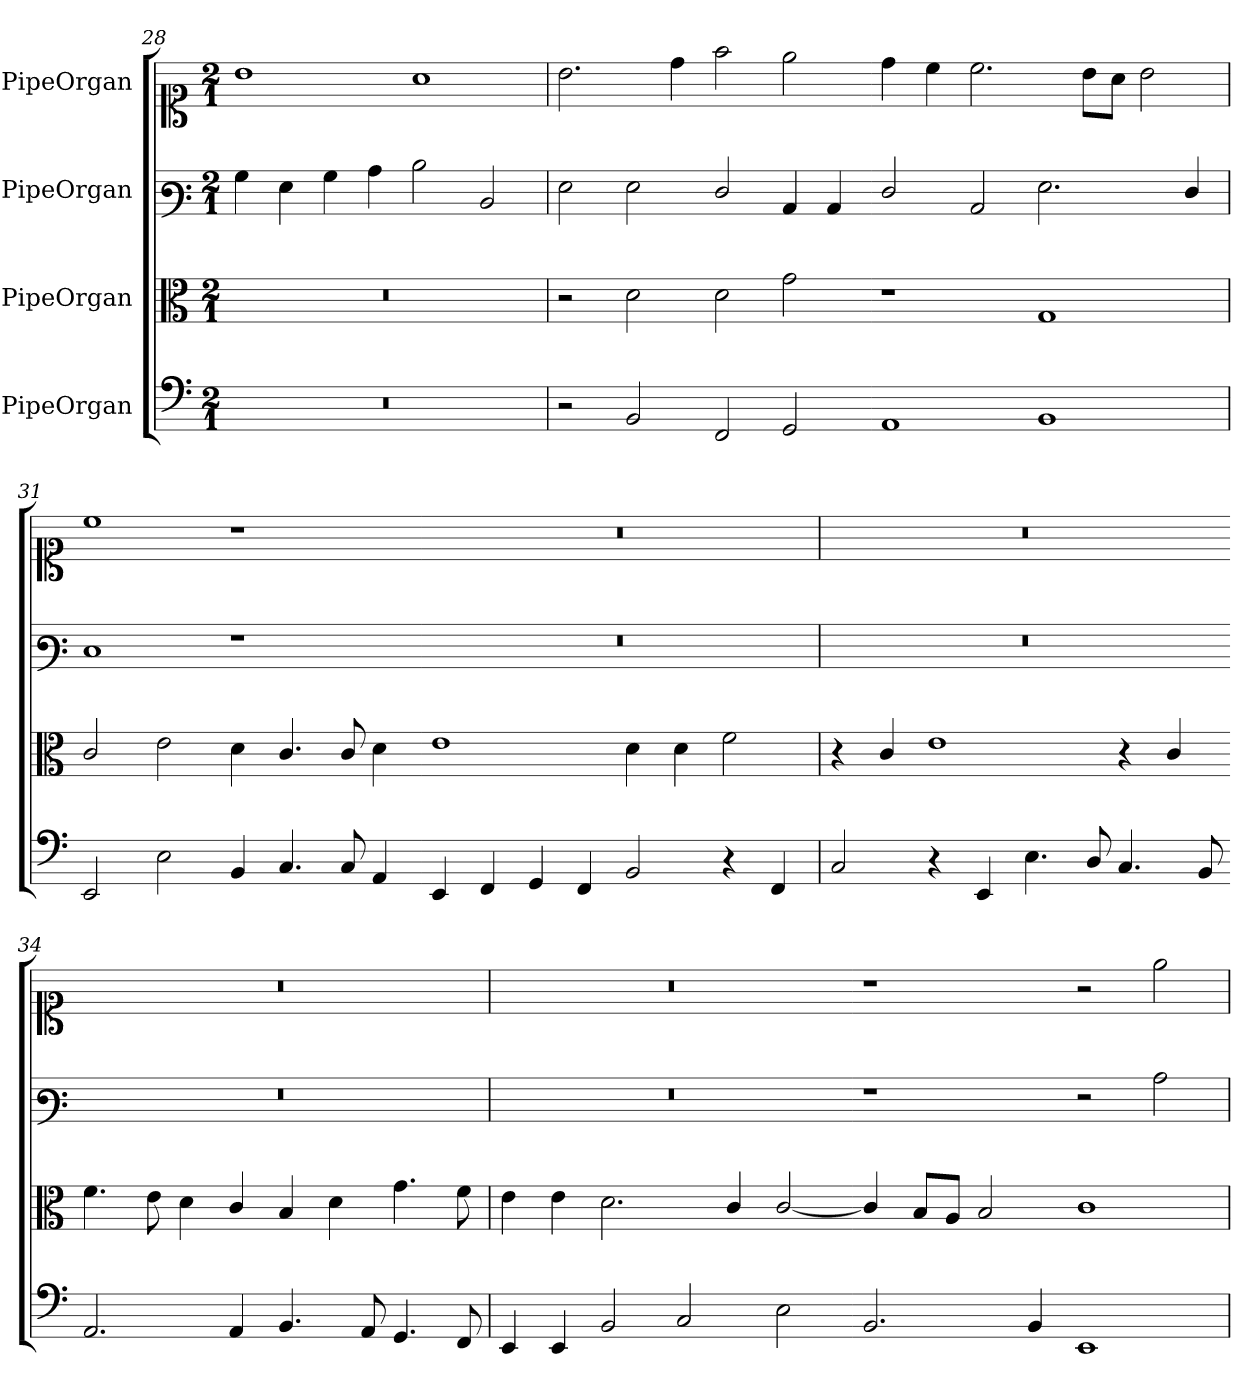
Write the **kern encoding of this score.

**kern	**kern	**kern	**kern
*part4	*part3	*part2	*part1
*staff4	*staff3	*staff2	*staff1
*I"PipeOrgan	*I"PipeOrgan	*I"PipeOrgan	*I"PipeOrgan
*clefF5	*clefC3	*clefF3	*clefC1
*k[]	*k[]	*k[]	*k[]
*E:phr	*E:phr	*E:phr	*E:phr
*M2/1	*M2/1	*M2/1	*M2/1
=28	=28	=28	=28
0r	0r	4B\	1b
.	.	4G\	.
.	.	4B\	.
.	.	4c\	.
.	.	2d\	1a
.	.	2D/	.
=29	=29	=29	=29
2r	2r	2G\	2.b\
2GG/	2d\	2G\	.
.	.	.	4dd\
2DD/	2d\	2F/	2ff\
2EE/	2g\	4C/	2ee\
.	.	4C/	.
=30-	=30-	=30-	=30-
1FF	1r	2F/	4dd\
.	.	.	4cc\
.	.	2C/	2.cc\
1GG	1G	2.G\	.
.	.	.	8b\L
.	.	.	8a\J
.	.	.	2b\
.	.	4F/	.
=31	=31	=31	=31
2CC/	2c/	1E	1cc
2C\	2e\	.	.
4GG/	4d\	1r	1r
4.AA/	4.c/	.	.
8AA/	8c/	.	.
4FF/	4d\	.	.
=32-	=32-	=32-	=32-
4CC/	1e	0r	0r
4DD/	.	.	.
4EE/	.	.	.
4DD/	.	.	.
2GG/	4d\	.	.
.	4d\	.	.
4r	2f\	.	.
4DD/	.	.	.
=33	=33	=33	=33
2AA/	4r	0r	0r
.	4c/	.	.
4r	1e	.	.
4CC/	.	.	.
4.C\	.	.	.
8BB/	.	.	.
4.AA/	4r	.	.
.	4c/	.	.
8GG/	.	.	.
=34-	=34-	=34-	=34-
2.FF/	4.f\	0r	0r
.	8e\	.	.
.	4d\	.	.
4FF/	4c/	.	.
4.GG/	4B/	.	.
.	4d\	.	.
8FF/	.	.	.
4.EE/	4.g\	.	.
8DD/	8f\	.	.
=35	=35	=35	=35
4CC/	4e\	0r	0r
4CC/	4e\	.	.
2GG/	2.d\	.	.
2AA/	.	.	.
.	4c/	.	.
2C\	[2c/	.	.
=36-	=36-	=36-	=36-
2.GG/	4c/]	1r	1r
.	8B/L	.	.
.	8A/J	.	.
.	2B/	.	.
4GG/	.	.	.
1CC	1c	2r	2r
.	.	2c\	2ee\
=	=	=	=
*-	*-	*-	*-
